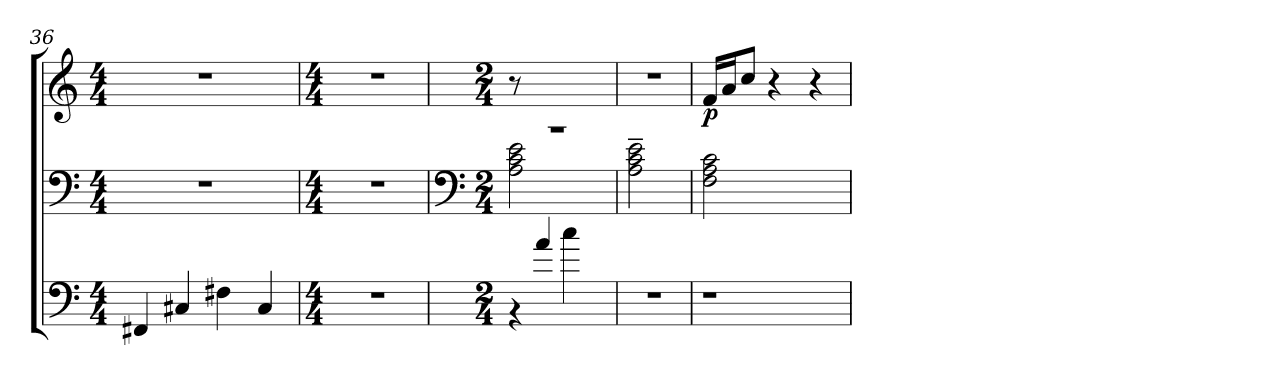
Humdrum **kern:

**kern	**kern	**kern	**dynam
*part1	*part1	*part1	*part1
*staff3	*staff2	*staff1	*staff1/2/3
*clefF4	*clefF4	*	*
*k[]	*k[]	*k[]	*
*C:	*C:	*C:	*
*M4/4	*M4/4	*M4/4	*
=36	=36	=36	=36
4FF#X/	1r	1r	.
4C#X/	.	.	.
4F#X\	.	.	.
4C#/	.	.	.
=37	=37	=37	=37
*M4/4	*M4/4	*M4/4	*
1r	1r	1r	.
!!LO:PB:g=z
=38	=38	=38	=38
*	*clefF4	*	*
*M2/4	*M2/4	*M2/4	*
*^	*	*	*
!	!	!LO:N:vis=1	!	!LO:DY:b=3
*	*	*^	*	*
!	!	!	!	!	!LO:DY:n=1:b=2
8ryy	4r	2r	2A\ 2c\ 2e\	8r	p mp
4a/	.	.	.	4ryy	.
.	4cc\	.	.	.	.
8ryy	.	.	.	8ryy	.
*v	*v	*	*	*	*
*	*v	*v	*	*
=39	=39	=39	=39
!LO:N:vis=1	!	!LO:N:vis=1	!
2r	2A\~ 2c\~ 2e\~	2r	.
=40	=40	=40	=40
!LO:N:vis=1	!	!	!LO:DY:b
2r	2F\ 2A\ 2c\	16f/LL	p
.	.	16a/J	.
.	.	8cc/J	.
.	.	4r	.
4ryy	4ryy	4r	.
=	=	=	=
*-	*-	*-	*-
